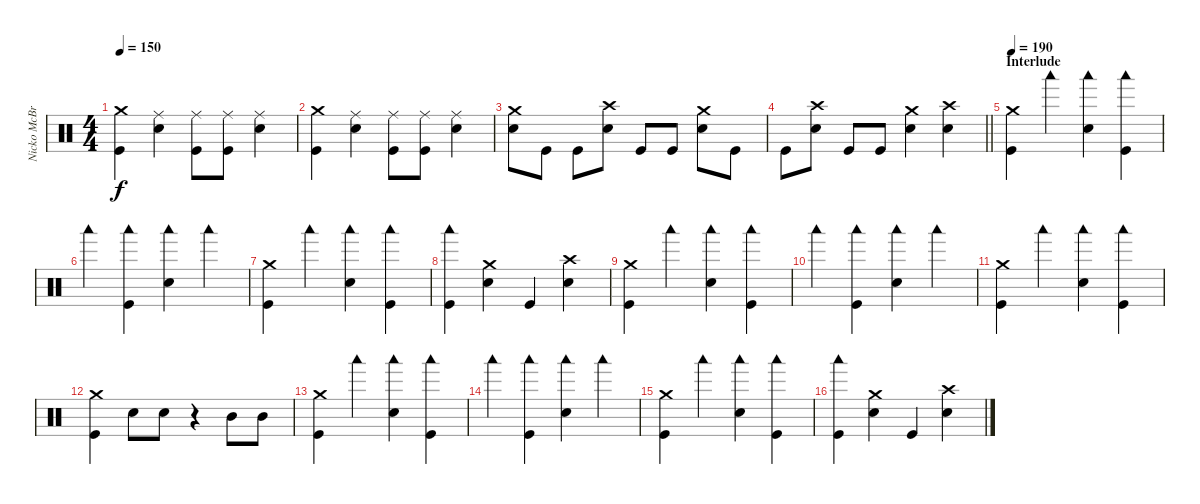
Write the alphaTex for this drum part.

\track ("Nicko McBrain" "Nicko McBr") {instrument percussion}
\staff {score}
\articulation defaults
\ts (4 4)
\tempo 150
\clef neutral
\ks c
("Kick (hit)" "Crash medium (hit)").4{dy f} ("Electric Snare (hit)" "Ride (middle)").4 ("Kick (hit)" "Ride (middle)").8 ("Kick (hit)" "Ride (middle)").8 ("Electric Snare (hit)" "Ride (middle)").4 |
("Kick (hit)" "Crash medium (hit)").4 ("Electric Snare (hit)" "Ride (middle)").4 ("Kick (hit)" "Ride (middle)").8 ("Kick (hit)" "Ride (middle)").8 ("Electric Snare (hit)" "Ride (middle)").4 |
("Electric Snare (hit)" "Crash medium (hit)").8 "Kick (hit)".8 "Kick (hit)".8 ("Electric Snare (hit)" "Crash high (hit)").8 "Kick (hit)".8 "Kick (hit)".8 ("Electric Snare (hit)" "Crash medium (hit)").8 "Kick (hit)".8 |
\barLineRight lightlight "Kick (hit)".8
("Electric Snare (hit)" "Crash high (hit)").8 "Kick (hit)".8 "Kick (hit)".8 ("Electric Snare (hit)" "Crash medium (hit)").4 ("Electric Snare (hit)" "Crash high (hit)").4 |
\section ("" "Interlude")
\tempo 190
("Crash medium (hit)" "Kick (hit)").4 "Woodblock low (hit)".4 ("Woodblock low (hit)" "Electric Snare (hit)").4 ("Woodblock low (hit)" "Kick (hit)").4 |
"Woodblock low (hit)".4 ("Woodblock low (hit)" "Kick (hit)").4 ("Woodblock low (hit)" "Electric Snare (hit)").4 "Woodblock low (hit)".4 |
("Crash medium (hit)" "Kick (hit)").4 "Woodblock low (hit)".4 ("Woodblock low (hit)" "Electric Snare (hit)").4 ("Woodblock low (hit)" "Kick (hit)").4 |
("Woodblock low (hit)" "Kick (hit)").4 ("Crash medium (hit)" "Electric Snare (hit)").4 "Kick (hit)".4 ("Crash high (hit)" "Electric Snare (hit)").4 |
("Crash medium (hit)" "Kick (hit)").4 "Woodblock low (hit)".4 ("Woodblock low (hit)" "Electric Snare (hit)").4 ("Woodblock low (hit)" "Kick (hit)").4 |
"Woodblock low (hit)".4 ("Woodblock low (hit)" "Kick (hit)").4 ("Woodblock low (hit)" "Electric Snare (hit)").4 "Woodblock low (hit)".4 |
("Crash medium (hit)" "Kick (hit)").4 "Woodblock low (hit)".4 ("Woodblock low (hit)" "Electric Snare (hit)").4 ("Woodblock low (hit)" "Kick (hit)").4 |
("Crash medium (hit)" "Kick (hit)").4 "Electric Snare (hit)".8 "Electric Snare (hit)".8 r.4 "Mid Tom (hit)".8 "Mid Tom (hit)".8 |
("Crash medium (hit)" "Kick (hit)").4 "Woodblock low (hit)".4 ("Woodblock low (hit)" "Electric Snare (hit)").4 ("Woodblock low (hit)" "Kick (hit)").4 |
"Woodblock low (hit)".4 ("Woodblock low (hit)" "Kick (hit)").4 ("Woodblock low (hit)" "Electric Snare (hit)").4 "Woodblock low (hit)".4 |
("Crash medium (hit)" "Kick (hit)").4 "Woodblock low (hit)".4 ("Woodblock low (hit)" "Electric Snare (hit)").4 ("Woodblock low (hit)" "Kick (hit)").4 |
("Woodblock low (hit)" "Kick (hit)").4 ("Crash medium (hit)" "Electric Snare (hit)").4 "Kick (hit)".4 ("Crash high (hit)" "Electric Snare (hit)").4
